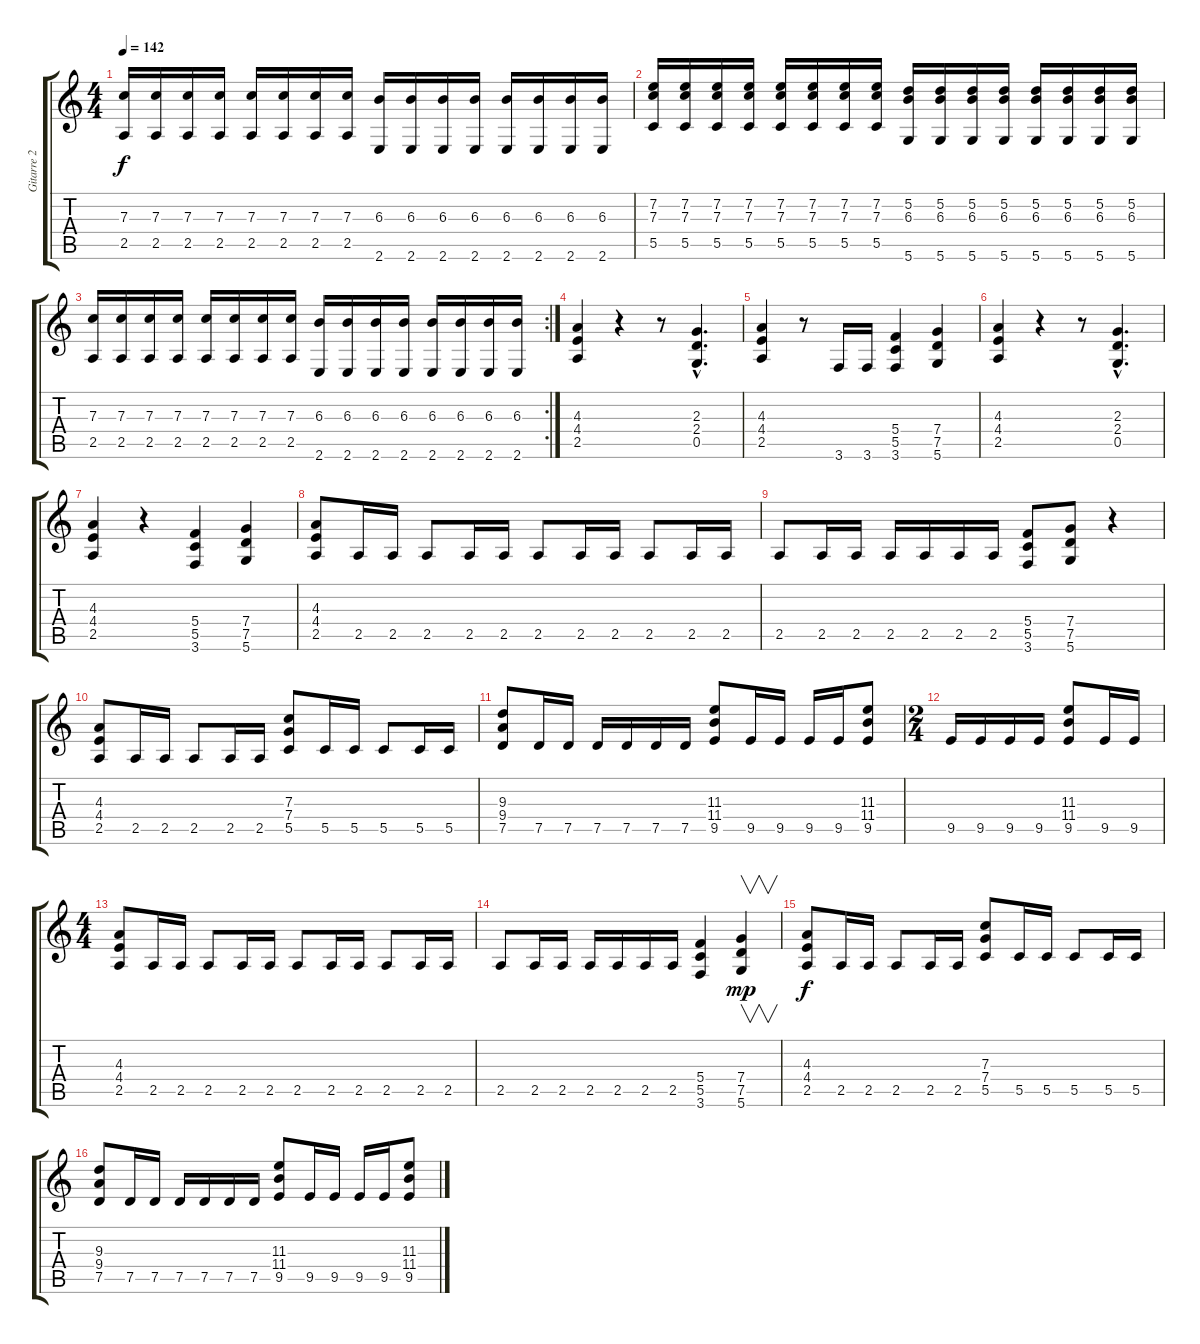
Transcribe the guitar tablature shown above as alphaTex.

\track ("Gitarre 2" "Gitarre 2") {instrument distortionguitar}
\staff {score tabs}
\tuning (D4 A3 F3 C3 G2 D2) {hide}
\ts (4 4)
\tempo 142
\clef g2
\ks c
(7.3 2.5).16{dy f} (7.3 2.5).16 (7.3 2.5).16 (7.3 2.5).16 (7.3 2.5).16 (7.3 2.5).16 (7.3 2.5).16 (7.3 2.5).16 (6.3 2.6).16 (6.3 2.6).16 (6.3 2.6).16 (6.3 2.6).16 (6.3 2.6).16 (6.3 2.6).16 (6.3 2.6).16 (6.3 2.6).16 |
(7.2 7.3 5.5).16 (7.2 7.3 5.5).16 (7.2 7.3 5.5).16 (7.2 7.3 5.5).16 (7.2 7.3 5.5).16 (7.2 7.3 5.5).16 (7.2 7.3 5.5).16 (7.2 7.3 5.5).16 (5.2 6.3 5.6).16 (5.2 6.3 5.6).16 (5.2 6.3 5.6).16 (5.2 6.3 5.6).16 (5.2 6.3 5.6).16 (5.2 6.3 5.6).16 (5.2 6.3 5.6).16 (5.2 6.3 5.6).16 |
\rc 2
(7.3 2.5).16 (7.3 2.5).16 (7.3 2.5).16 (7.3 2.5).16 (7.3 2.5).16 (7.3 2.5).16 (7.3 2.5).16 (7.3 2.5).16 (6.3 2.6).16 (6.3 2.6).16 (6.3 2.6).16 (6.3 2.6).16 (6.3 2.6).16 (6.3 2.6).16 (6.3 2.6).16 (6.3 2.6).16 |
(4.3 4.4 2.5).4 r.4 r.8 (2.3{hac} 2.4{hac} 0.5{hac}).4{d} |
(4.3 4.4 2.5).4 r.8 3.6.16 3.6.16 (5.4 5.5 3.6).4 (7.4 7.5 5.6).4 |
(4.3 4.4 2.5).4 r.4 r.8 (2.3{hac} 2.4{hac} 0.5{hac}).4{d} |
(4.3 4.4 2.5).4 r.4 (5.4 5.5 3.6).4 (7.4 7.5 5.6).4 |
(4.3 4.4 2.5).8 2.5.16 2.5.16 2.5.8 2.5.16 2.5.16 2.5.8 2.5.16 2.5.16 2.5.8 2.5.16 2.5.16 |
2.5.8 2.5.16 2.5.16 2.5.16 2.5.16 2.5.16 2.5.16 (5.4 5.5 3.6).8 (7.4 7.5 5.6).8 r.4 |
(4.3 4.4 2.5).8 2.5.16 2.5.16 2.5.8 2.5.16 2.5.16 (7.3 7.4 5.5).8 5.5.16 5.5.16 5.5.8 5.5.16 5.5.16 |
(9.3 9.4 7.5).8 7.5.16 7.5.16 7.5.16 7.5.16 7.5.16 7.5.16 (11.3 11.4 9.5).8 9.5.16 9.5.16 9.5.16 9.5.16 (11.3 11.4 9.5).8 |
\ts (2 4)
9.5.16 9.5.16 9.5.16 9.5.16 (11.3 11.4 9.5).8 9.5.16 9.5.16 |
\ts (4 4)
(4.3 4.4 2.5).8 2.5.16 2.5.16 2.5.8 2.5.16 2.5.16 2.5.8 2.5.16 2.5.16 2.5.8 2.5.16 2.5.16 |
2.5.8 2.5.16 2.5.16 2.5.16 2.5.16 2.5.16 2.5.16 (5.4 5.5 3.6).4 (7.4 7.5 5.6).4{v dy mp} |
(4.3 4.4 2.5).8{dy f} 2.5.16 2.5.16 2.5.8 2.5.16 2.5.16 (7.3 7.4 5.5).8 5.5.16 5.5.16 5.5.8 5.5.16 5.5.16 |
(9.3 9.4 7.5).8 7.5.16 7.5.16 7.5.16 7.5.16 7.5.16 7.5.16 (11.3 11.4 9.5).8 9.5.16 9.5.16 9.5.16 9.5.16 (11.3 11.4 9.5).8
